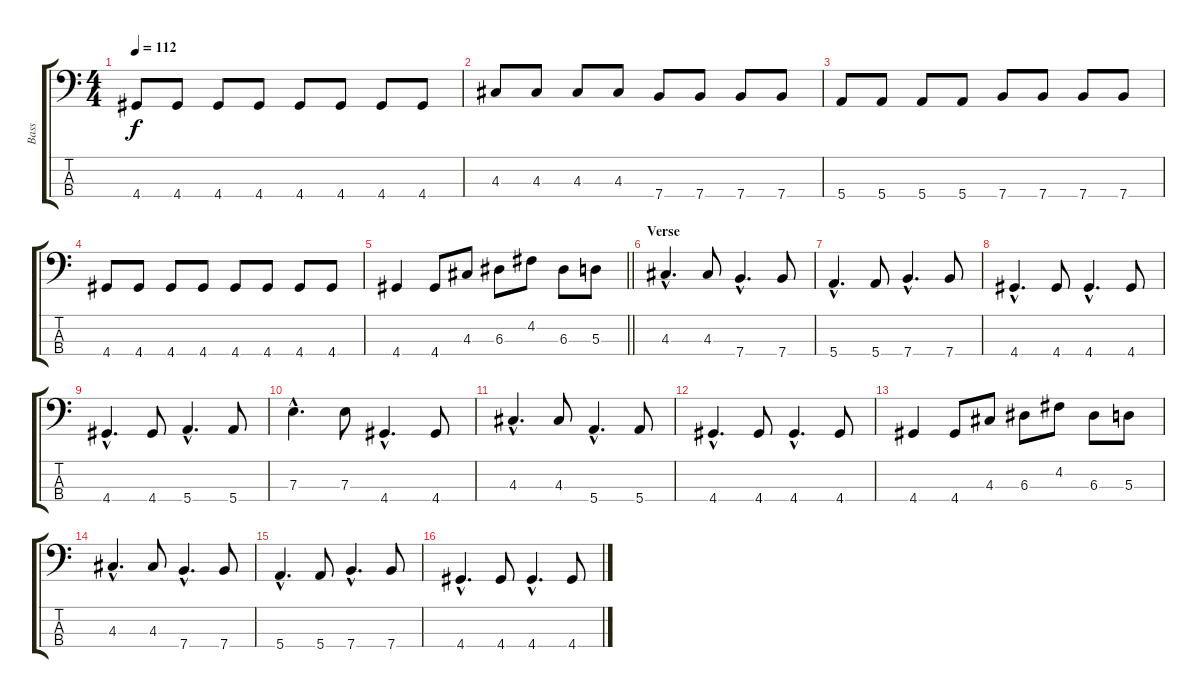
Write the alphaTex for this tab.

\track ("Bass" "Bass") {instrument electricbasspick}
\staff {score tabs}
\tuning (G2 D2 A1 E1) {hide}
\ts (4 4)
\tempo 112
\clef f4
\ks c
4.4.8{dy f} 4.4.8 4.4.8 4.4.8 4.4.8 4.4.8 4.4.8 4.4.8 |
4.3.8 4.3.8 4.3.8 4.3.8 7.4.8 7.4.8 7.4.8 7.4.8 |
5.4.8 5.4.8 5.4.8 5.4.8 7.4.8 7.4.8 7.4.8 7.4.8 |
4.4.8 4.4.8 4.4.8 4.4.8 4.4.8 4.4.8 4.4.8 4.4.8 |
\barLineRight lightlight
4.4.4 4.4.8 4.3.8 6.3.8 4.2.8 6.3.8 5.3.8 |
\section ("" "Verse")
4.3{hac}.4{d} 4.3.8 7.4{hac}.4{d} 7.4.8 |
5.4{hac}.4{d} 5.4.8 7.4{hac}.4{d} 7.4.8 |
4.4{hac}.4{d} 4.4.8 4.4{hac}.4{d} 4.4.8 |
4.4{hac}.4{d} 4.4.8 5.4{hac}.4{d} 5.4.8 |
7.3{hac}.4{d} 7.3.8 4.4{hac}.4{d} 4.4.8 |
4.3{hac}.4{d} 4.3.8 5.4{hac}.4{d} 5.4.8 |
4.4{hac}.4{d} 4.4.8 4.4{hac}.4{d} 4.4.8 |
4.4.4 4.4.8 4.3.8 6.3.8 4.2.8 6.3.8 5.3.8 |
4.3{hac}.4{d} 4.3.8 7.4{hac}.4{d} 7.4.8 |
5.4{hac}.4{d} 5.4.8 7.4{hac}.4{d} 7.4.8 |
4.4{hac}.4{d} 4.4.8 4.4{hac}.4{d} 4.4.8
